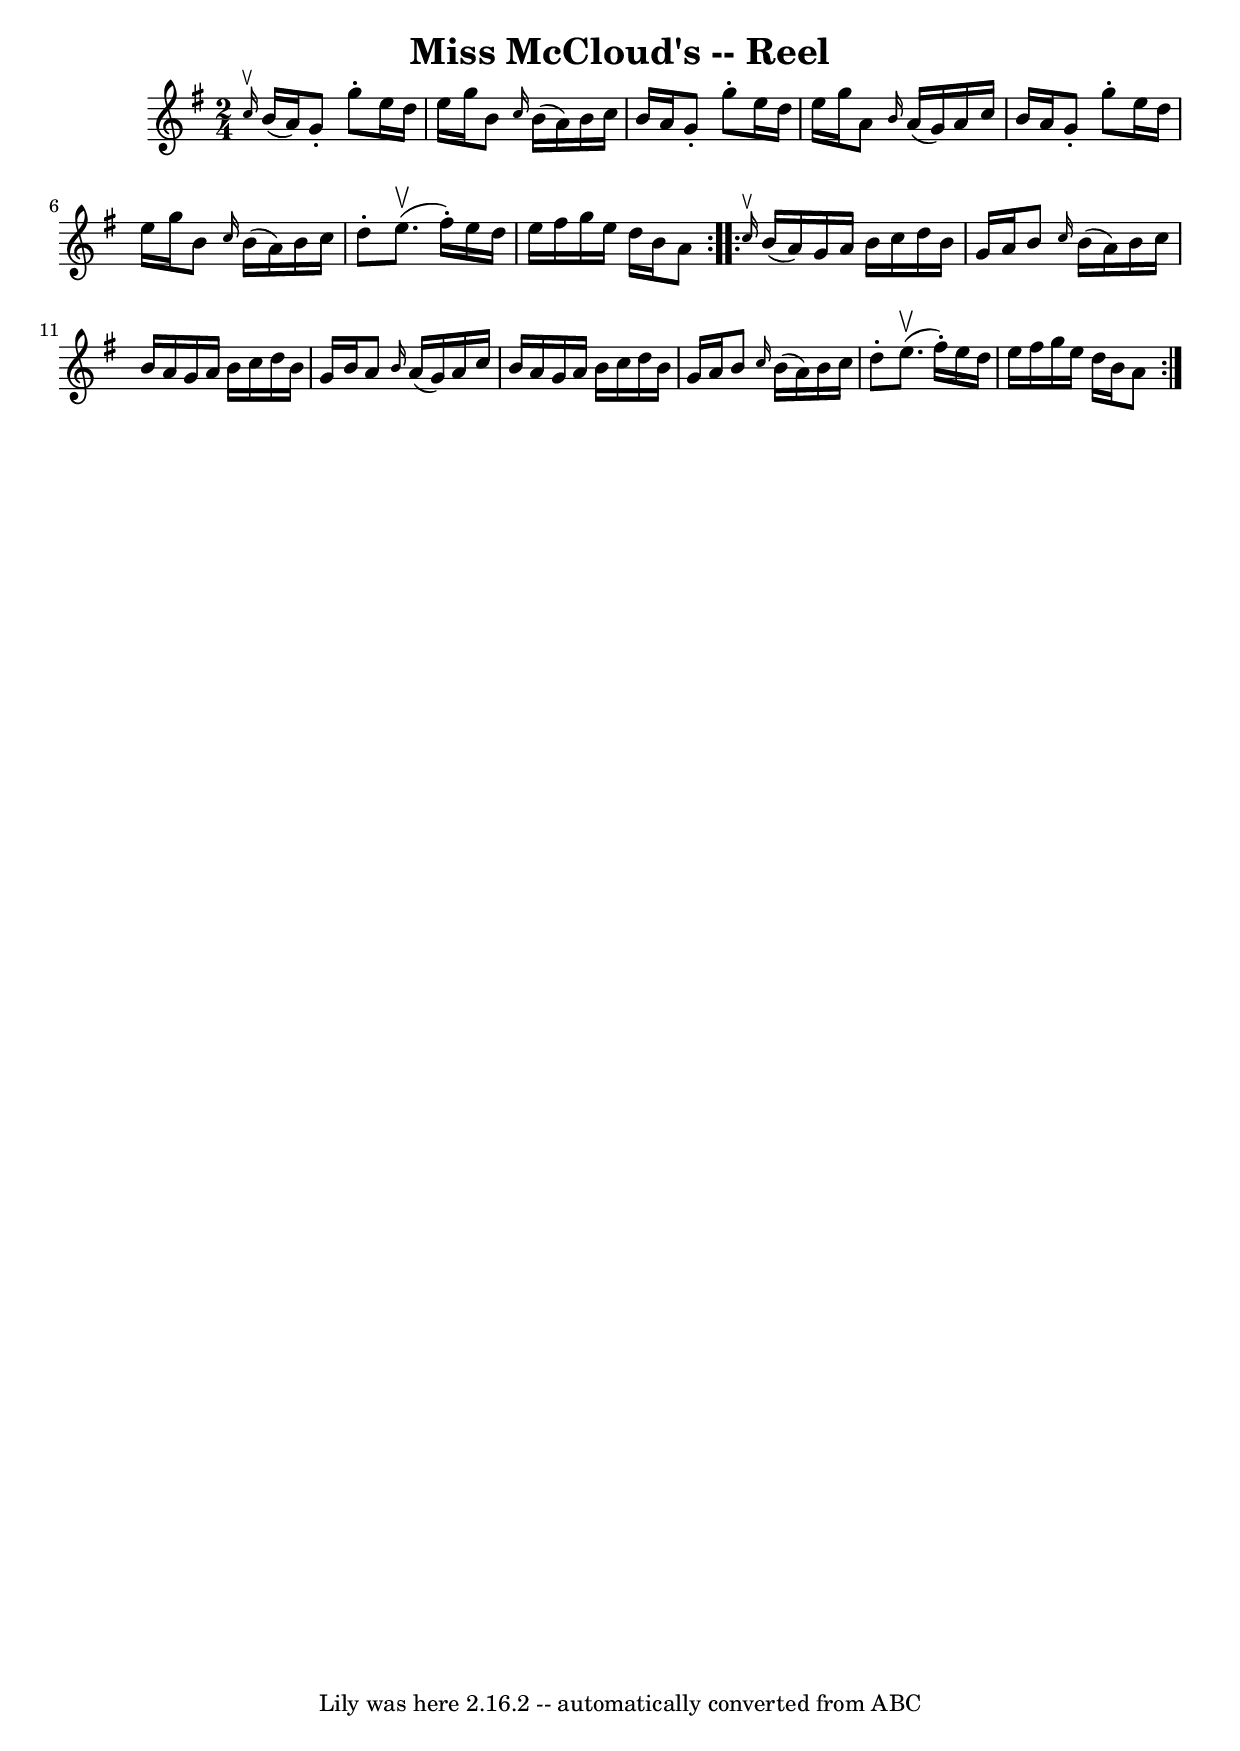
\version "2.16.2"
\include "Mammoth.ily"
\header {
  %% book = "Ryan's Mammoth Collection"
  crossRefNumber = "1"
  footnotes = "\\\\223"
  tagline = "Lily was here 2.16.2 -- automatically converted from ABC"
  title = "Miss McCloud's -- Reel"

}
voicedefault =  {



  \repeat volta 2 {

    \time 2/4 
    \key g \major
    \grace { c''16^\upbow 
	   } b'16 (a'16) 
    |
    g'8 -. g''8 -. e''16 d''16 e''16 g''16    |
    
    b'8  \grace { c''16  
		} b'16 (a'16) b'16 c''16 b'16 a'16   
    |
    g'8 -. g''8 -. e''16 d''16 e''16 g''16    |
    
    a'8  \grace { b'16  
		} a'16 (g'16) a'16 c''16 b'16 a'16    
    |
    g'8 -. g''8 -. e''16 d''16 e''16 g''16    |
    
    b'8  \grace { c''16  
		} b'16 (a'16) b'16 c''16 d''8 -.   
    |
    e''8.^\upbow(fis''16 -.) e''16 d''16 e''16 fis''16  
    |
    g''16 e''16 d''16 b'16 a'8    
  }     
  \repeat volta 2 {
    
    \grace { c''16^\upbow 
	   } b'16 (a'16) |
    g'16 a'16    
    b'16 c''16 d''16 b'16 g'16 a'16    |
    b'8  \grace {    
      c''16  
    } b'16 (a'16) b'16 c''16 b'16 a'16    |
    g'16 
    a'16 b'16 c''16 d''16 b'16 g'16 b'16    |
    a'8  
    \grace { b'16  
	   } a'16 (g'16) a'16 c''16 b'16 a'16    
    |
    g'16 a'16 b'16 c''16 d''16 b'16 g'16 a'16    
    |
    b'8  \grace { c''16  
		} b'16 (a'16) b'16 c''16    
    d''8 -.   |
    e''8.^\upbow(fis''16 -.) e''16 d''16 e''16   
    fis''16    |
    g''16 e''16 d''16 b'16 a'8    
  }   

}

\score{
  <<

    \context Staff="default"
    {
      \voicedefault 
      
    }

  >>
  \layout {
    
  }
  \midi {
  }

}
